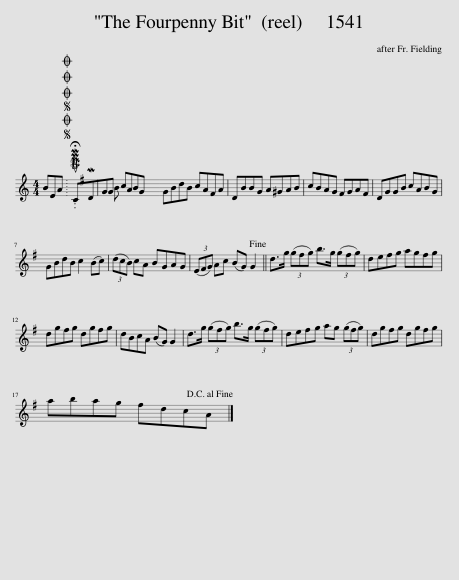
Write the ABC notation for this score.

X:1
L:1/8
M:4/4
I:linebreak $
K:C
V:1 treble
V:1
 BEA |SOSOOO .!fermata!PMTuCMDGG B cABG | GBdB cA^FA | DBBG A^GAB | cBAG ^FGAF | %5
 DGGB cABG |$ GBdB c2 (Bc) | (3(dcB) cA BGAG | (3(E^FG) Ac (BG) G2!fine! || d>g (3(g^fg) b>g (3(gfg) | %10
 de^fg agfg |$ dg^fg dgfg | dBcA (BG) G2 | d>g (3(g^fg) b>g (3(gfg) | de^fg ag (3(gfg) | %15
 dg^fg dgfg |$ abag ^fdcA!D.C.! |] %17
